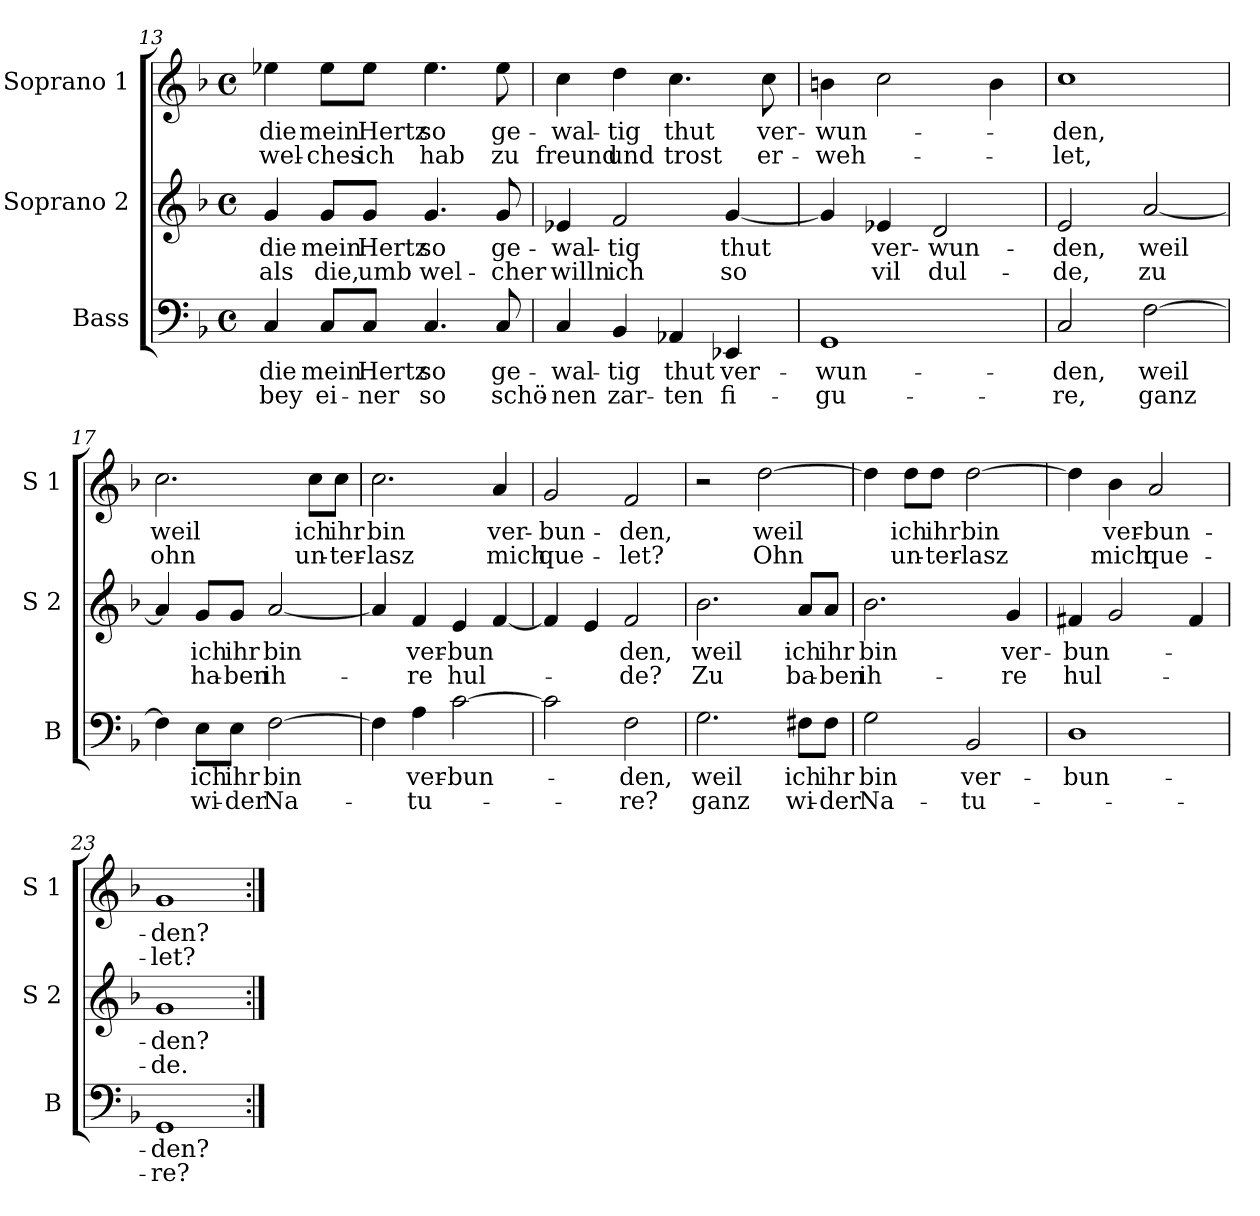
**kern	**text	**text	**kern	**text	**text	**kern	**text	**text
*part3	*part3	*part3	*part2	*part2	*part2	*part1	*part1	*part1
*staff3	*staff3	*staff3	*staff2	*staff2	*staff2	*staff1	*staff1	*staff1
*I"Bass	*	*	*I"Soprano 2	*	*	*I"Soprano 1	*	*
*I'B	*	*	*I'S 2	*	*	*I'S 1	*	*
*clefF4	*	*	*clefG2	*	*	*clefG2	*	*
*k[b-]	*	*	*k[b-]	*	*	*k[b-]	*	*
*F:	*	*	*F:	*	*	*F:	*	*
*M4/4	*	*	*M4/4	*	*	*M4/4	*	*
*met(c)	*	*	*met(c)	*	*	*met(c)	*	*
=13	=13	=13	=13	=13	=13	=13	=13	=13
!	!LO:LY:b	!LO:LY:b	!	!LO:LY:b	!LO:LY:b	!	!LO:LY:b	!LO:LY:b
4C/	die	bey	4g/	die	als	4ee-X\	die	wel-
!	!LO:LY:b	!LO:LY:b	!	!LO:LY:b	!LO:LY:b	!	!LO:LY:b	!LO:LY:b
8C/L	mein	ei-	8g/L	mein	die,	8ee-\L	mein	-ches
!	!LO:LY:b	!LO:LY:b	!	!LO:LY:b	!LO:LY:b	!	!LO:LY:b	!LO:LY:b
8C/J	Hertz	-ner	8g/J	Hertz	umb	8ee-\J	Hertz	ich
!	!LO:LY:b	!LO:LY:b	!	!LO:LY:b	!LO:LY:b	!	!LO:LY:b	!LO:LY:b
4.C/	so	so	4.g/	so	wel-	4.ee-\	so	hab
!	!LO:LY:b	!LO:LY:b	!	!LO:LY:b	!LO:LY:b	!	!LO:LY:b	!LO:LY:b
8C/	ge-	schö-	8g/	ge-	-cher	8ee-\	ge-	zu
=14	=14	=14	=14	=14	=14	=14	=14	=14
!	!LO:LY:b	!LO:LY:b	!	!LO:LY:b	!LO:LY:b	!	!LO:LY:b	!LO:LY:b
4C/	-wal-	-nen	4e-X/	-wal-	willn	4cc\	-wal-	freund
!	!LO:LY:b	!LO:LY:b	!	!LO:LY:b	!LO:LY:b	!	!LO:LY:b	!LO:LY:b
4BB-/	-tig	zar-	2f/	-tig	ich	4dd\	-tig	und
!	!LO:LY:b	!LO:LY:b	!	!	!	!	!LO:LY:b	!LO:LY:b
4AA-X/	thut	-ten	.	.	.	4.cc\	thut	trost
!	!LO:LY:b	!LO:LY:b	!	!LO:LY:b	!LO:LY:b	!	!	!
4EE-X/	ver-	fi-	[4g/	thut	so	.	.	.
!	!	!	!	!	!	!	!LO:LY:b	!LO:LY:b
.	.	.	.	.	.	8cc\	ver-	er-
!!LO:LB:g=z
=15	=15	=15	=15	=15	=15	=15	=15	=15
!	!LO:LY:b	!LO:LY:b	!	!	!	!	!LO:LY:b	!LO:LY:b
1GG	-wun-	-gu-	4g/]	.	.	4bn\	-wun-	-weh-
!	!	!	!	!LO:LY:b	!LO:LY:b	!	!	!
.	.	.	4e-X/	ver-	vil	2cc\	.	.
!	!	!	!	!LO:LY:b	!LO:LY:b	!	!	!
.	.	.	2d/	-wun-	dul-	.	.	.
.	.	.	.	.	.	4b\	.	.
=16	=16	=16	=16	=16	=16	=16	=16	=16
!	!LO:LY:b	!LO:LY:b	!	!LO:LY:b	!LO:LY:b	!	!LO:LY:b	!LO:LY:b
2C/	-den,	-re,	2e/	-den,	-de,	1cc	-den,	-let,
!	!LO:LY:b	!LO:LY:b	!	!LO:LY:b	!LO:LY:b	!	!	!
[2F\	weil	ganz	[2a/	weil	zu	.	.	.
=17	=17	=17	=17	=17	=17	=17	=17	=17
!	!	!	!	!	!	!	!LO:LY:b	!LO:LY:b
4F\]	.	.	4a/]	.	.	2.cc\	weil	ohn
!	!LO:LY:b	!LO:LY:b	!	!LO:LY:b	!LO:LY:b	!	!	!
8E\L	ich	wi-	8g/L	ich	ha-	.	.	.
!	!LO:LY:b	!LO:LY:b	!	!LO:LY:b	!LO:LY:b	!	!	!
8E\J	ihr	-der	8g/J	ihr	-ben	.	.	.
!	!LO:LY:b	!LO:LY:b	!	!LO:LY:b	!LO:LY:b	!	!	!
[2F\	bin	Na-	[2a/	bin	ih-	.	.	.
!	!	!	!	!	!	!	!LO:LY:b	!LO:LY:b
.	.	.	.	.	.	8cc\L	ich	un-
!	!	!	!	!	!	!	!LO:LY:b	!LO:LY:b
.	.	.	.	.	.	8cc\J	ihr	-ter-
=18	=18	=18	=18	=18	=18	=18	=18	=18
!	!	!	!	!	!	!	!LO:LY:b	!LO:LY:b
4F\]	.	.	4a/]	.	.	2.cc\	bin	-lasz
!	!LO:LY:b	!LO:LY:b	!	!LO:LY:b	!LO:LY:b	!	!	!
4A\	ver-	-tu-	4f/	ver-	-re	.	.	.
!	!LO:LY:b	!	!	!LO:LY:b	!LO:LY:b	!	!	!
[2c\	-bun-	.	4e/	-bun	hul-	.	.	.
!	!	!	!	!	!	!	!LO:LY:b	!LO:LY:b
.	.	.	[4f/	.	.	4a/	ver-	mich
=19	=19	=19	=19	=19	=19	=19	=19	=19
!	!	!	!	!	!	!	!LO:LY:b	!LO:LY:b
2c\]	.	.	4f/]	.	.	2g/	-bun-	que-
.	.	.	4e/	.	.	.	.	.
!	!LO:LY:b	!LO:LY:b	!	!LO:LY:b	!LO:LY:b	!	!LO:LY:b	!LO:LY:b
2F\	-den,	-re?	2f/	den,	-de?	2f/	-den,	-let?
!!LO:LB:g=z
=20	=20	=20	=20	=20	=20	=20	=20	=20
!	!LO:LY:b	!LO:LY:b	!	!LO:LY:b	!LO:LY:b	!	!	!
2.G\	weil	ganz	2.b-\	weil	Zu	2r	.	.
!	!	!	!	!	!	!	!LO:LY:b	!LO:LY:b
.	.	.	.	.	.	[2dd\	weil	Ohn
!	!LO:LY:b	!LO:LY:b	!	!LO:LY:b	!LO:LY:b	!	!	!
8F#X\L	ich	wi-	8a/L	ich	ba-	.	.	.
!	!LO:LY:b	!LO:LY:b	!	!LO:LY:b	!LO:LY:b	!	!	!
8F#\J	ihr	-der	8a/J	ihr	-ben	.	.	.
=21	=21	=21	=21	=21	=21	=21	=21	=21
!	!LO:LY:b	!LO:LY:b	!	!LO:LY:b	!LO:LY:b	!	!	!
2G\	bin	Na-	2.b-\	bin	ih-	4dd\]	.	.
!	!	!	!	!	!	!	!LO:LY:b	!LO:LY:b
.	.	.	.	.	.	8dd\L	ich	un-
!	!	!	!	!	!	!	!LO:LY:b	!LO:LY:b
.	.	.	.	.	.	8dd\J	ihr	-ter-
!	!LO:LY:b	!LO:LY:b	!	!	!	!	!LO:LY:b	!LO:LY:b
2BB-/	ver-	-tu-	.	.	.	[2dd\	bin	-lasz
!	!	!	!	!LO:LY:b	!LO:LY:b	!	!	!
.	.	.	4g/	ver-	-re	.	.	.
=22	=22	=22	=22	=22	=22	=22	=22	=22
!	!LO:LY:b	!	!	!LO:LY:b	!LO:LY:b	!	!	!
1D	-bun-	.	4f#X/	-bun-	hul-	4dd\]	.	.
!	!	!	!	!	!	!	!LO:LY:b	!LO:LY:b
.	.	.	2g/	.	.	4b-\	ver-	mich
!	!	!	!	!	!	!	!LO:LY:b	!LO:LY:b
.	.	.	.	.	.	2a/	-bun-	que-
.	.	.	4f#/	.	.	.	.	.
=23	=23	=23	=23	=23	=23	=23	=23	=23
!	!LO:LY:b	!LO:LY:b	!	!LO:LY:b	!LO:LY:b	!	!LO:LY:b	!LO:LY:b
1GG	-den?	-re?	1g	-den?	-de.	1g	-den?	-let?
=:|!	=:|!	=:|!	=:|!	=:|!	=:|!	=:|!	=:|!	=:|!
*-	*-	*-	*-	*-	*-	*-	*-	*-
